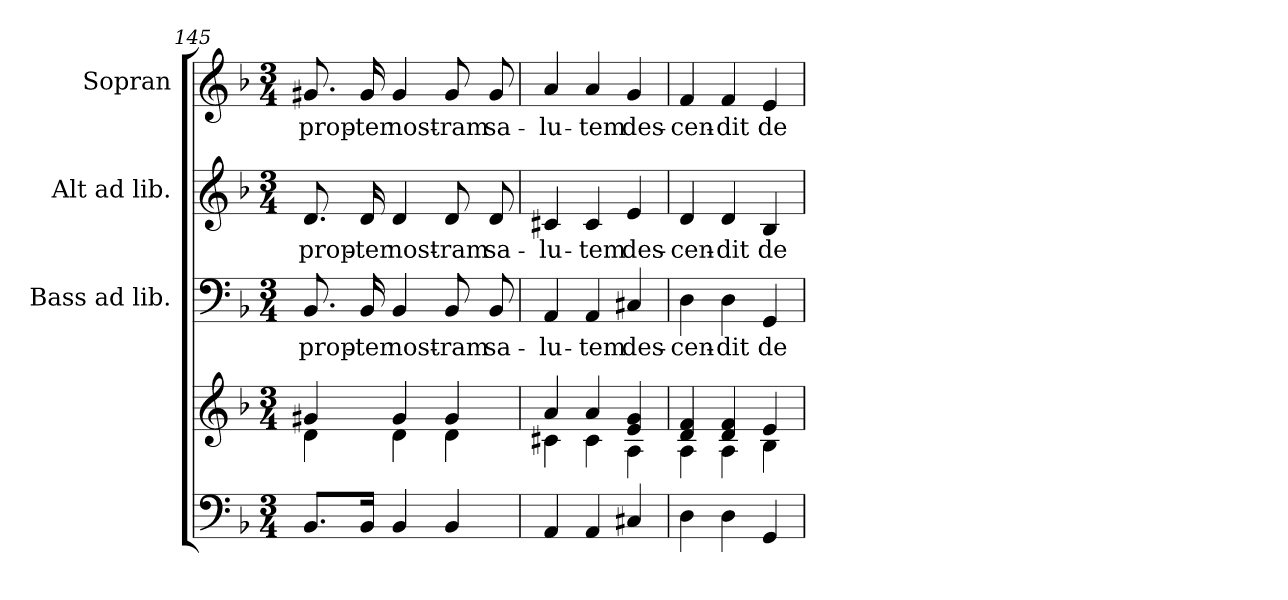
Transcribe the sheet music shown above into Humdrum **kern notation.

**kern	**kern	**kern	**text	**kern	**text	**kern	**text
*part4	*part4	*part3	*part3	*part2	*part2	*part1	*part1
*staff5	*staff4	*staff3	*staff3	*staff2	*staff2	*staff1	*staff1
*	*	*I"Bass ad lib.	*	*I"Alt ad lib.	*	*I"Sopran	*
*	*	*I'B.	*	*I'A.	*	*I'S.	*
*clefF4	*clefG2	*clefF4	*	*clefG2	*	*clefG2	*
*k[b-]	*k[b-]	*k[b-]	*	*k[b-]	*	*k[b-]	*
*F:	*F:	*F:	*	*F:	*	*F:	*
*M3/4	*M3/4	*M3/4	*	*M3/4	*	*M3/4	*
=145	=145	=145	=145	=145	=145	=145	=145
*	*^	*	*	*	*	*	*
!	!	!	!	!LO:LY:b	!	!LO:LY:b	!	!LO:LY:b
8.BB-/L	4g#X/	4d\	8.BB-/	prop-	8.d/	prop-	8.g#X/	prop-
!	!	!	!	!LO:LY:b	!	!LO:LY:b	!	!LO:LY:b
16BB-/Jk	.	.	16BB-/	-ter	16d/	-ter	16g#/	-ter
!	!	!	!	!LO:LY:b	!	!LO:LY:b	!	!LO:LY:b
4BB-/	4g#/	4d\	4BB-/	nost-	4d/	nost-	4g#/	nost-
!	!	!	!	!LO:LY:b	!	!LO:LY:b	!	!LO:LY:b
4BB-/	4g#/	4d\	8BB-/	-ram	8d/	-ram	8g#/	-ram
!	!	!	!	!LO:LY:b	!	!LO:LY:b	!	!LO:LY:b
.	.	.	8BB-/	sa-	8d/	sa-	8g#/	sa-
=146	=146	=146	=146	=146	=146	=146	=146	=146
!	!	!	!	!LO:LY:b	!	!LO:LY:b	!	!LO:LY:b
4AA/	4a/	4c#X\	4AA/	-lu-	4c#X/	-lu-	4a/	-lu-
!	!	!	!	!LO:LY:b	!	!LO:LY:b	!	!LO:LY:b
4AA/	4a/	4c#\	4AA/	-tem	4c#/	-tem	4a/	-tem
!	!	!	!	!LO:LY:b	!	!LO:LY:b	!	!LO:LY:b
4C#X/	4e/ 4g/	4A\	4C#X/	des-	4e/	des-	4g/	des-
=147	=147	=147	=147	=147	=147	=147	=147	=147
!	!	!	!	!LO:LY:b	!	!LO:LY:b	!	!LO:LY:b
4D\	4d/ 4f/	4A\	4D\	-cen-	4d/	-cen-	4f/	-cen-
!	!	!	!	!LO:LY:b	!	!LO:LY:b	!	!LO:LY:b
4D\	4d/ 4f/	4A\	4D\	-dit	4d/	-dit	4f/	-dit
!	!	!	!	!LO:LY:b	!	!LO:LY:b	!	!LO:LY:b
4GG/	4e/	4B-\	4GG/	de	4B-/	de	4e/	de
*	*v	*v	*	*	*	*	*	*
=	=	=	=	=	=	=	=
*-	*-	*-	*-	*-	*-	*-	*-
